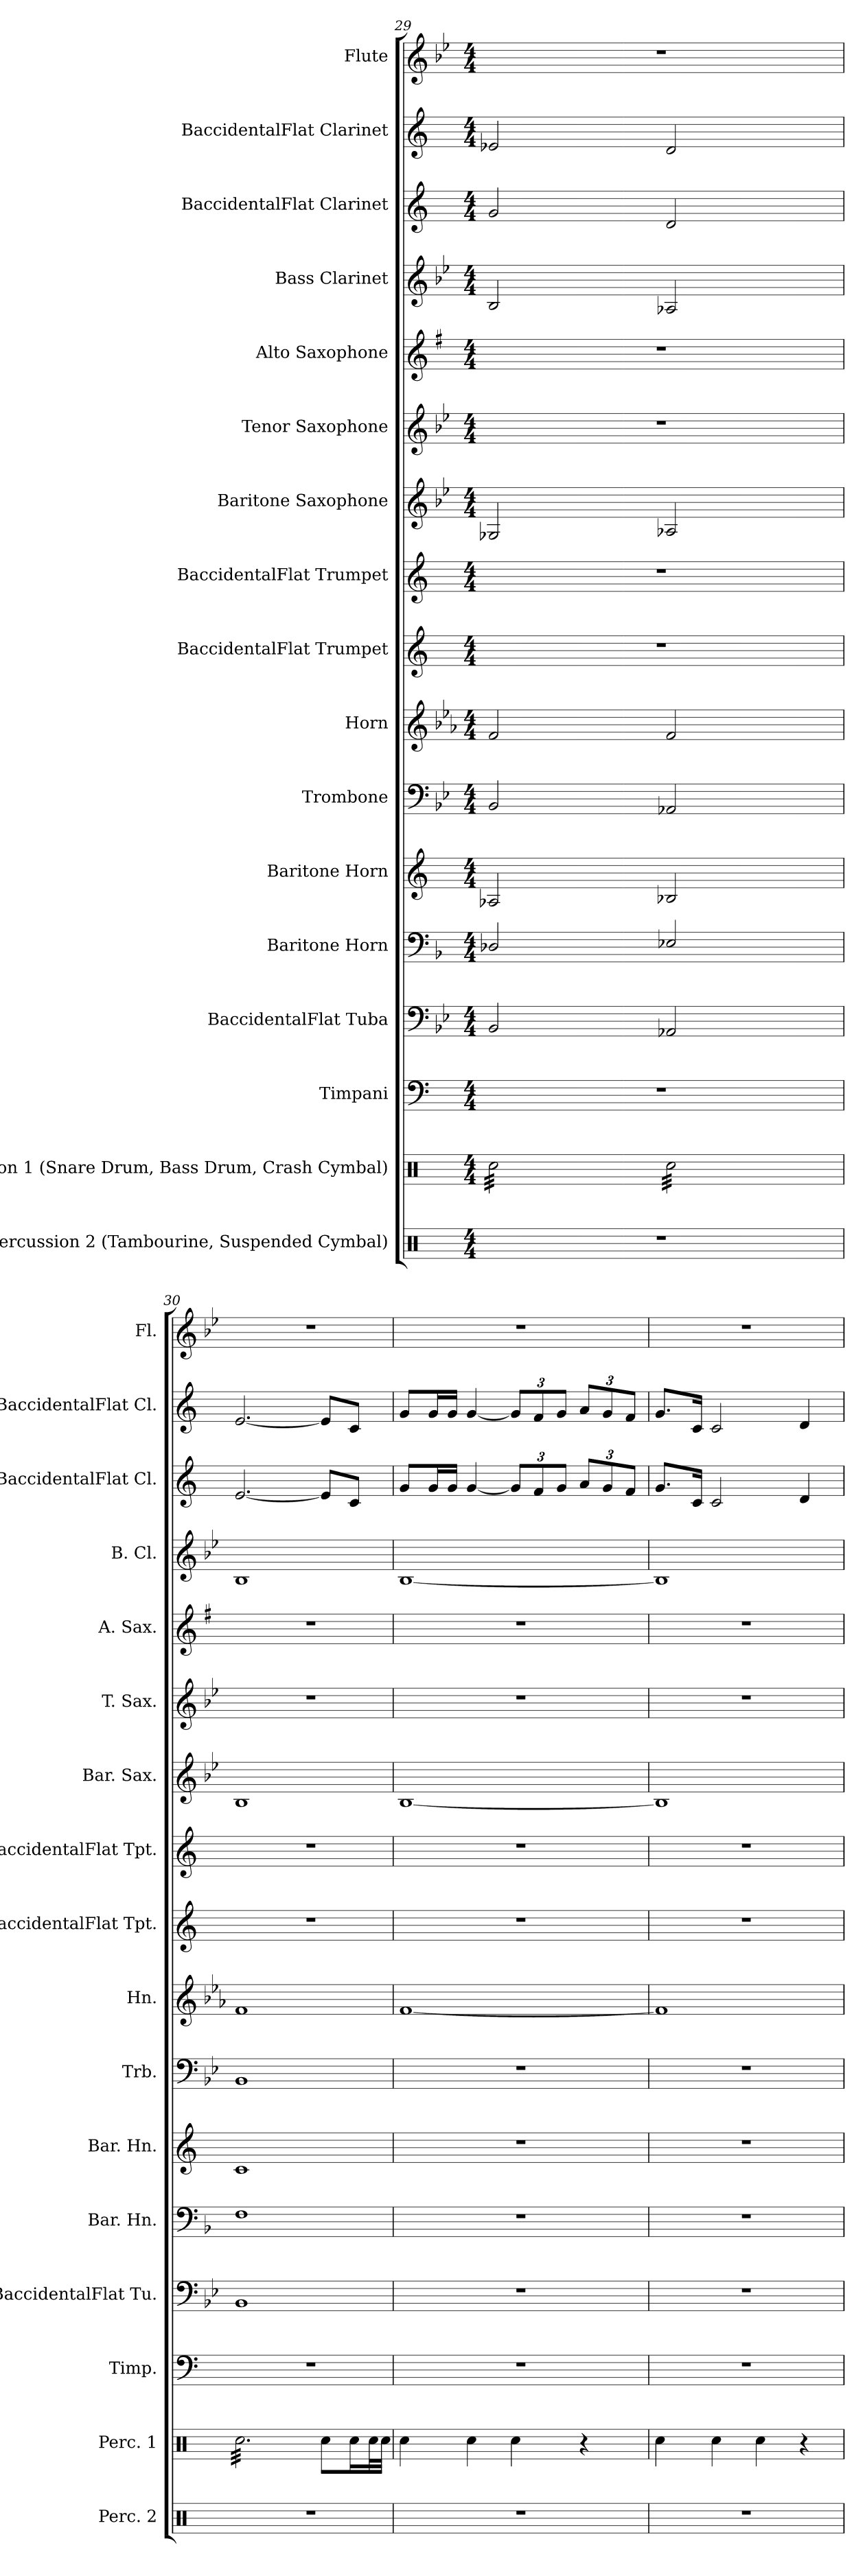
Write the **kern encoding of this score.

**kern	**kern	**kern	**kern	**kern	**kern	**kern	**kern	**kern	**kern	**kern	**kern	**kern	**kern	**kern	**kern	**kern
*part17	*part16	*part15	*part14	*part13	*part12	*part11	*part10	*part9	*part8	*part7	*part6	*part5	*part4	*part3	*part2	*part1
*staff17	*staff16	*staff15	*staff14	*staff13	*staff12	*staff11	*staff10	*staff9	*staff8	*staff7	*staff6	*staff5	*staff4	*staff3	*staff2	*staff1
*I"Percussion 2 (Tambourine, Suspended Cymbal)	*I"Percussion 1 (Snare Drum, Bass Drum, Crash Cymbal)	*I"Timpani	*I"BaccidentalFlat Tuba	*I"Baritone Horn	*I"Baritone Horn	*I"Trombone	*I"Horn	*I"BaccidentalFlat Trumpet	*I"BaccidentalFlat Trumpet	*I"Baritone Saxophone	*I"Tenor Saxophone	*I"Alto Saxophone	*I"Bass Clarinet	*I"BaccidentalFlat Clarinet	*I"BaccidentalFlat Clarinet	*I"Flute
*I'Perc. 2	*I'Perc. 1	*I'Timp.	*I'BaccidentalFlat Tu.	*I'Bar. Hn.	*I'Bar. Hn.	*I'Trb.	*I'Hn.	*I'BaccidentalFlat Tpt.	*I'BaccidentalFlat Tpt.	*I'Bar. Sax.	*I'T. Sax.	*I'A. Sax.	*I'B. Cl.	*I'BaccidentalFlat Cl.	*I'BaccidentalFlat Cl.	*I'Fl.
*clefX	*clefX	*clefF4	*clefF4	*clefF4	*clefG2	*clefF4	*clefG2	*clefG2	*clefG2	*clefG2	*clefG2	*clefG2	*clefG2	*clefG2	*clefG2	*clefG2
*	*	*	*	*ITrd4c7	*ITrd1c2	*	*ITrd4c7	*ITrd1c2	*ITrd1c2	*ITrd12c21	*ITrd8c14	*ITrd5c9	*ITrd8c14	*ITrd1c2	*ITrd1c2	*
*k[]	*k[]	*k[]	*k[b-e-]	*k[b-e-]	*k[b-e-]	*k[b-e-]	*k[b-e-a-d-]	*k[b-e-]	*k[b-e-]	*k[b-e-]	*k[b-e-]	*k[b-e-]	*k[b-e-]	*k[b-e-]	*k[b-e-]	*k[b-e-]
*M4/4	*M4/4	*M4/4	*M4/4	*M4/4	*M4/4	*M4/4	*M4/4	*M4/4	*M4/4	*M4/4	*M4/4	*M4/4	*M4/4	*M4/4	*M4/4	*M4/4
=29	=29	=29	=29	=29	=29	=29	=29	=29	=29	=29	=29	=29	=29	=29	=29	=29
*	*tremolo	*	*	*	*	*	*	*	*	*	*	*	*	*	*	*
1r	32Rcc\LLL	1r	2BB-/	2GG-X/	2G-X/	2BB-/	2B-/	1r	1r	2GG-X/	1r	1r	2BB-/	2f/	2d-X/	1r
.	32Rcc\	.	.	.	.	.	.	.	.	.	.	.	.	.	.	.
.	32Rcc\	.	.	.	.	.	.	.	.	.	.	.	.	.	.	.
.	32Rcc\	.	.	.	.	.	.	.	.	.	.	.	.	.	.	.
.	32Rcc\	.	.	.	.	.	.	.	.	.	.	.	.	.	.	.
.	32Rcc\	.	.	.	.	.	.	.	.	.	.	.	.	.	.	.
.	32Rcc\	.	.	.	.	.	.	.	.	.	.	.	.	.	.	.
.	32Rcc\	.	.	.	.	.	.	.	.	.	.	.	.	.	.	.
.	32Rcc\	.	.	.	.	.	.	.	.	.	.	.	.	.	.	.
.	32Rcc\	.	.	.	.	.	.	.	.	.	.	.	.	.	.	.
.	32Rcc\	.	.	.	.	.	.	.	.	.	.	.	.	.	.	.
.	32Rcc\	.	.	.	.	.	.	.	.	.	.	.	.	.	.	.
.	32Rcc\	.	.	.	.	.	.	.	.	.	.	.	.	.	.	.
.	32Rcc\	.	.	.	.	.	.	.	.	.	.	.	.	.	.	.
.	32Rcc\	.	.	.	.	.	.	.	.	.	.	.	.	.	.	.
.	32Rcc\JJJ	.	.	.	.	.	.	.	.	.	.	.	.	.	.	.
.	32Rcc\LLL	.	2AA-X/	2AA-X/	2A-X/	2AA-X/	2B-/	.	.	2AA-X/	.	.	2AA-X/	2c/	2c/	.
.	32Rcc\	.	.	.	.	.	.	.	.	.	.	.	.	.	.	.
.	32Rcc\	.	.	.	.	.	.	.	.	.	.	.	.	.	.	.
.	32Rcc\	.	.	.	.	.	.	.	.	.	.	.	.	.	.	.
.	32Rcc\	.	.	.	.	.	.	.	.	.	.	.	.	.	.	.
.	32Rcc\	.	.	.	.	.	.	.	.	.	.	.	.	.	.	.
.	32Rcc\	.	.	.	.	.	.	.	.	.	.	.	.	.	.	.
.	32Rcc\	.	.	.	.	.	.	.	.	.	.	.	.	.	.	.
.	32Rcc\	.	.	.	.	.	.	.	.	.	.	.	.	.	.	.
.	32Rcc\	.	.	.	.	.	.	.	.	.	.	.	.	.	.	.
.	32Rcc\	.	.	.	.	.	.	.	.	.	.	.	.	.	.	.
.	32Rcc\	.	.	.	.	.	.	.	.	.	.	.	.	.	.	.
.	32Rcc\	.	.	.	.	.	.	.	.	.	.	.	.	.	.	.
.	32Rcc\	.	.	.	.	.	.	.	.	.	.	.	.	.	.	.
.	32Rcc\	.	.	.	.	.	.	.	.	.	.	.	.	.	.	.
.	32Rcc\JJJ	.	.	.	.	.	.	.	.	.	.	.	.	.	.	.
=30	=30	=30	=30	=30	=30	=30	=30	=30	=30	=30	=30	=30	=30	=30	=30	=30
1r	32Rcc\LLL	1r	1BB-	1BB-	1B-	1BB-	1B-	1r	1r	1BB-	1r	1r	1BB-	[2.d/	[2.d/	1r
.	32Rcc\	.	.	.	.	.	.	.	.	.	.	.	.	.	.	.
.	32Rcc\	.	.	.	.	.	.	.	.	.	.	.	.	.	.	.
.	32Rcc\	.	.	.	.	.	.	.	.	.	.	.	.	.	.	.
.	32Rcc\	.	.	.	.	.	.	.	.	.	.	.	.	.	.	.
.	32Rcc\	.	.	.	.	.	.	.	.	.	.	.	.	.	.	.
.	32Rcc\	.	.	.	.	.	.	.	.	.	.	.	.	.	.	.
.	32Rcc\	.	.	.	.	.	.	.	.	.	.	.	.	.	.	.
.	32Rcc\	.	.	.	.	.	.	.	.	.	.	.	.	.	.	.
.	32Rcc\	.	.	.	.	.	.	.	.	.	.	.	.	.	.	.
.	32Rcc\	.	.	.	.	.	.	.	.	.	.	.	.	.	.	.
.	32Rcc\	.	.	.	.	.	.	.	.	.	.	.	.	.	.	.
.	32Rcc\	.	.	.	.	.	.	.	.	.	.	.	.	.	.	.
.	32Rcc\	.	.	.	.	.	.	.	.	.	.	.	.	.	.	.
.	32Rcc\	.	.	.	.	.	.	.	.	.	.	.	.	.	.	.
.	32Rcc\	.	.	.	.	.	.	.	.	.	.	.	.	.	.	.
.	32Rcc\	.	.	.	.	.	.	.	.	.	.	.	.	.	.	.
.	32Rcc\	.	.	.	.	.	.	.	.	.	.	.	.	.	.	.
.	32Rcc\	.	.	.	.	.	.	.	.	.	.	.	.	.	.	.
.	32Rcc\	.	.	.	.	.	.	.	.	.	.	.	.	.	.	.
.	32Rcc\	.	.	.	.	.	.	.	.	.	.	.	.	.	.	.
.	32Rcc\	.	.	.	.	.	.	.	.	.	.	.	.	.	.	.
.	32Rcc\	.	.	.	.	.	.	.	.	.	.	.	.	.	.	.
.	32Rcc\JJJ	.	.	.	.	.	.	.	.	.	.	.	.	.	.	.
*	*Xtremolo	*	*	*	*	*	*	*	*	*	*	*	*	*	*	*
.	8Rcc\L	.	.	.	.	.	.	.	.	.	.	.	.	8d/L]	8d/L]	.
.	16Rcc\L	.	.	.	.	.	.	.	.	.	.	.	.	8B-/J	8B-/J	.
.	32Rcc\L	.	.	.	.	.	.	.	.	.	.	.	.	.	.	.
.	32Rcc\JJJ	.	.	.	.	.	.	.	.	.	.	.	.	.	.	.
=31	=31	=31	=31	=31	=31	=31	=31	=31	=31	=31	=31	=31	=31	=31	=31	=31
1r	4Rcc\	1r	1r	1r	1r	1r	[1B-	1r	1r	[1BB-	1r	1r	[1BB-	8f/L	8f/L	1r
.	.	.	.	.	.	.	.	.	.	.	.	.	.	16f/L	16f/L	.
.	.	.	.	.	.	.	.	.	.	.	.	.	.	16f/JJ	16f/JJ	.
.	4Rcc\	.	.	.	.	.	.	.	.	.	.	.	.	[4f/	[4f/	.
*	*	*	*	*	*	*	*	*	*	*	*	*	*	*Xbrackettup	*Xbrackettup	*
.	4Rcc\	.	.	.	.	.	.	.	.	.	.	.	.	12f/L]	12f/L]	.
.	.	.	.	.	.	.	.	.	.	.	.	.	.	12e-/	12e-/	.
.	.	.	.	.	.	.	.	.	.	.	.	.	.	12f/J	12f/J	.
.	4r	.	.	.	.	.	.	.	.	.	.	.	.	12g/L	12g/L	.
.	.	.	.	.	.	.	.	.	.	.	.	.	.	12f/	12f/	.
.	.	.	.	.	.	.	.	.	.	.	.	.	.	12e-/J	12e-/J	.
=32	=32	=32	=32	=32	=32	=32	=32	=32	=32	=32	=32	=32	=32	=32	=32	=32
1r	4Rcc\	1r	1r	1r	1r	1r	1B-]	1r	1r	1BB-]	1r	1r	1BB-]	8.f/L	8.f/L	1r
.	.	.	.	.	.	.	.	.	.	.	.	.	.	16B-/Jk	16B-/Jk	.
.	4Rcc\	.	.	.	.	.	.	.	.	.	.	.	.	2B-/	2B-/	.
.	4Rcc\	.	.	.	.	.	.	.	.	.	.	.	.	.	.	.
.	4r	.	.	.	.	.	.	.	.	.	.	.	.	4c/	4c/	.
=	=	=	=	=	=	=	=	=	=	=	=	=	=	=	=	=
*-	*-	*-	*-	*-	*-	*-	*-	*-	*-	*-	*-	*-	*-	*-	*-	*-
